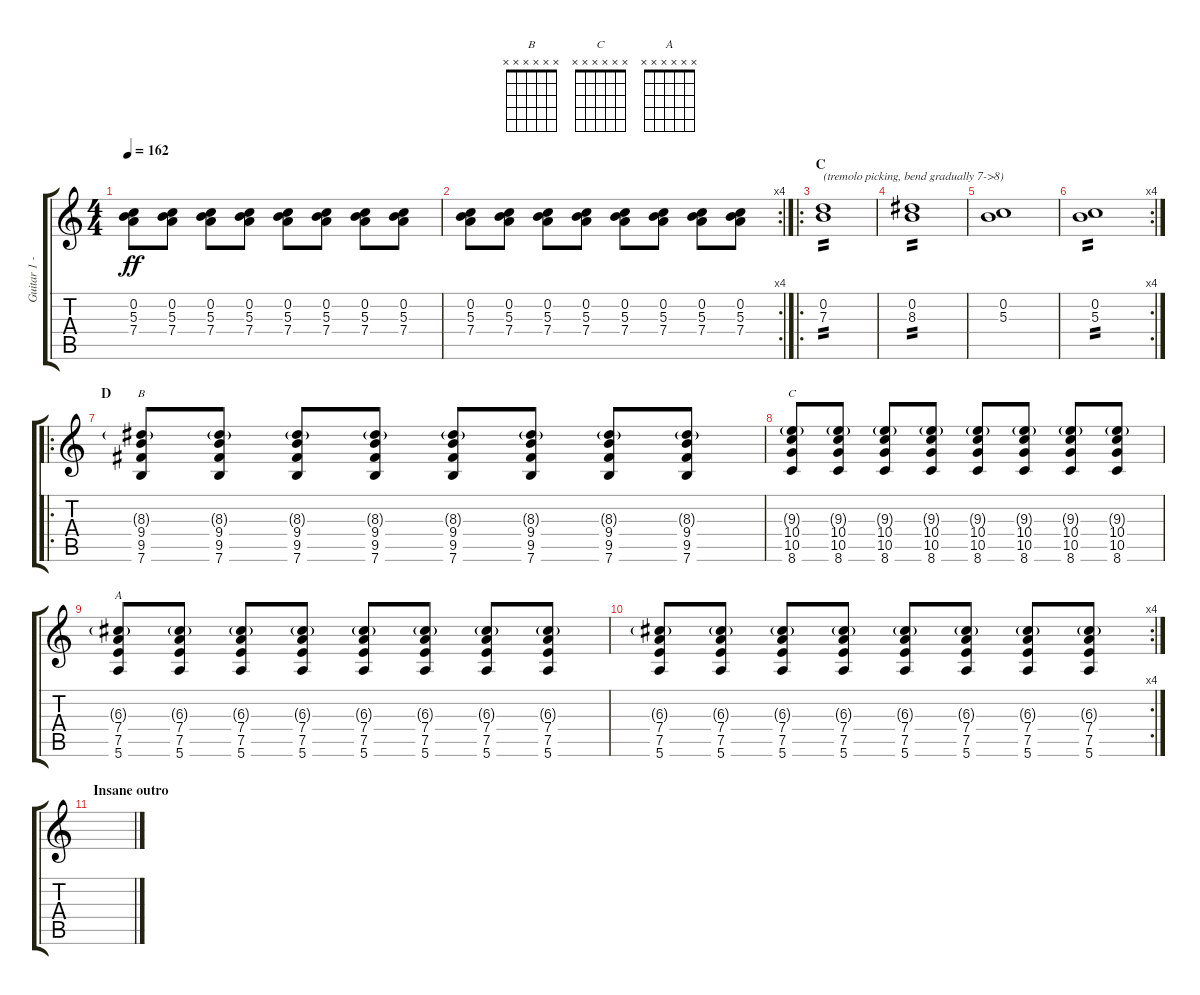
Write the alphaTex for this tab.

\track ("Guitar 1 - right" "Guitar 1 -") {instrument overdrivenguitar}
\staff {score tabs}
\tuning (E4 B3 G3 D3 A2 E2) {hide}
\chord ("B" x x x x x x)
\chord ("C" x x x x x x)
\chord ("A" x x x x x x)
\ts (4 4)
\tempo 162
\clef g2
\ks c
(0.2 5.3 7.4).8{dy ff} (0.2 5.3 7.4).8 (0.2 5.3 7.4).8 (0.2 5.3 7.4).8 (0.2 5.3 7.4).8 (0.2 5.3 7.4).8 (0.2 5.3 7.4).8 (0.2 5.3 7.4).8 |
\rc 4
(0.2 5.3 7.4).8 (0.2 5.3 7.4).8 (0.2 5.3 7.4).8 (0.2 5.3 7.4).8 (0.2 5.3 7.4).8 (0.2 5.3 7.4).8 (0.2 5.3 7.4).8 (0.2 5.3 7.4).8 |
\ro
\section ("" "C")
(0.2 7.3).1{txt "(tremolo picking, bend gradually 7->8)" tp 2} |
(0.2 8.3).1{tp 2} |
(0.2 5.3).1 |
\rc 4
(0.2 5.3).1{tp 2} |
\ro
\section ("" "D")
(8.3{g} 9.4 9.5 7.6).8{ch "B"} (8.3{g} 9.4 9.5 7.6).8 (8.3{g} 9.4 9.5 7.6).8 (8.3{g} 9.4 9.5 7.6).8 (8.3{g} 9.4 9.5 7.6).8 (8.3{g} 9.4 9.5 7.6).8 (8.3{g} 9.4 9.5 7.6).8 (8.3{g} 9.4 9.5 7.6).8 |
(9.3{g} 10.4 10.5 8.6).8{ch "C"} (9.3{g} 10.4 10.5 8.6).8 (9.3{g} 10.4 10.5 8.6).8 (9.3{g} 10.4 10.5 8.6).8 (9.3{g} 10.4 10.5 8.6).8 (9.3{g} 10.4 10.5 8.6).8 (9.3{g} 10.4 10.5 8.6).8 (9.3{g} 10.4 10.5 8.6).8 |
(6.3{g} 7.4 7.5 5.6).8{ch "A"} (6.3{g} 7.4 7.5 5.6).8 (6.3{g} 7.4 7.5 5.6).8 (6.3{g} 7.4 7.5 5.6).8 (6.3{g} 7.4 7.5 5.6).8 (6.3{g} 7.4 7.5 5.6).8 (6.3{g} 7.4 7.5 5.6).8 (6.3{g} 7.4 7.5 5.6).8 |
\rc 4
(6.3{g} 7.4 7.5 5.6).8 (6.3{g} 7.4 7.5 5.6).8 (6.3{g} 7.4 7.5 5.6).8 (6.3{g} 7.4 7.5 5.6).8 (6.3{g} 7.4 7.5 5.6).8 (6.3{g} 7.4 7.5 5.6).8 (6.3{g} 7.4 7.5 5.6).8 (6.3{g} 7.4 7.5 5.6).8 |
\section ("" "Insane outro")
